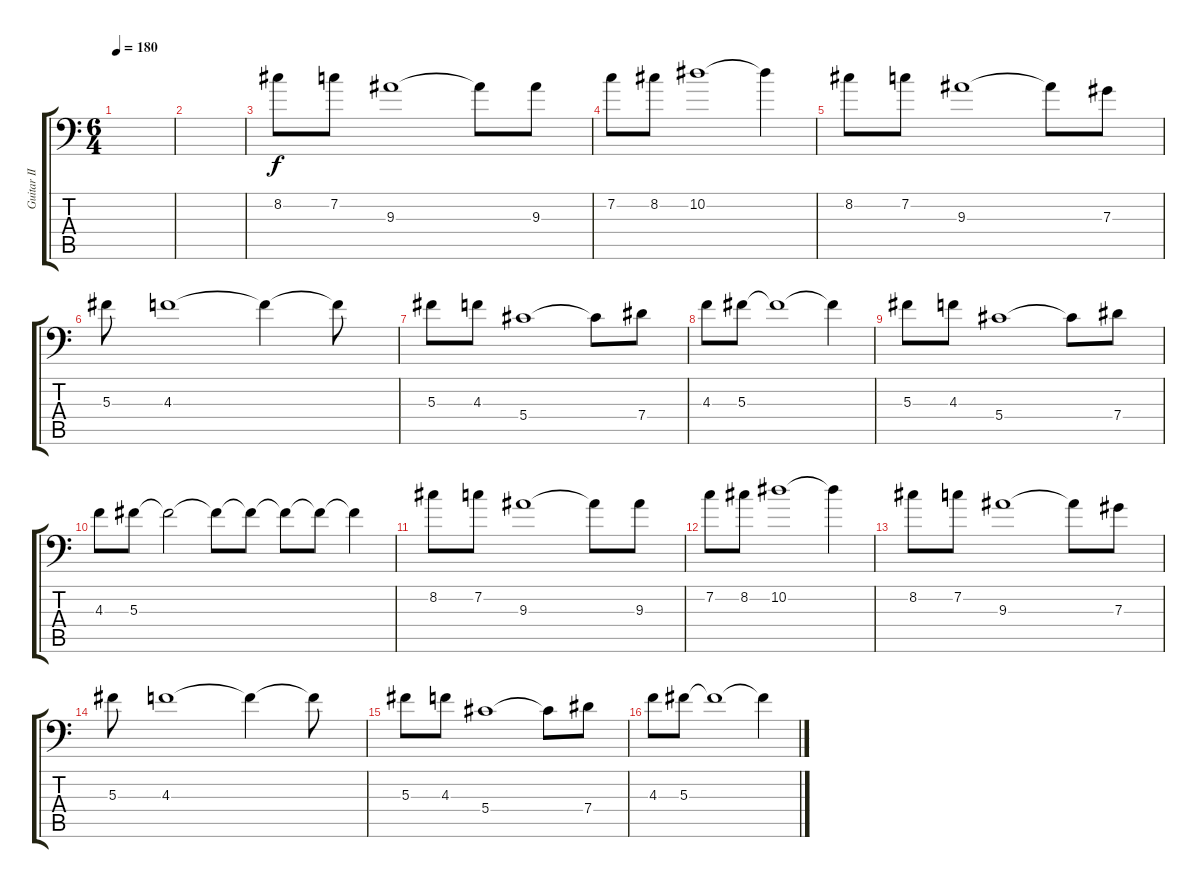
\track ("Guitar II" "Guitar II") {instrument distortionguitar}
\staff {score tabs}
\tuning (Bb3 F3 Db3 Ab2 Eb2 Bb1) {hide}
\ts (6 4)
\tempo 180
\clef f4
\ks c
|
|
8.2.8 7.2.8 9.3.1 9.3{t}.8 9.3.8 |
7.2.8 8.2.8 10.2.1 10.2{t}.4 |
8.2.8 7.2.8 9.3.1 9.3{t}.8 7.3.8 |
5.3.8 4.3.1 4.3{t}.4 4.3{t}.8 |
5.3.8 4.3.8 5.4.1 5.4{t}.8 7.4.8 |
4.3.8 5.3.8 5.3{t}.1 5.3{t}.4 |
5.3.8 4.3.8 5.4.1 5.4{t}.8 7.4.8 |
4.3.8 5.3.8 5.3{t}.2 5.3{t}.8 5.3{t}.8 5.3{t}.8 5.3{t}.8 5.3{t}.4 |
8.2.8 7.2.8 9.3.1 9.3{t}.8 9.3.8 |
7.2.8 8.2.8 10.2.1 10.2{t}.4 |
8.2.8 7.2.8 9.3.1 9.3{t}.8 7.3.8 |
5.3.8 4.3.1 4.3{t}.4 4.3{t}.8 |
5.3.8 4.3.8 5.4.1 5.4{t}.8 7.4.8 |
4.3.8 5.3.8 5.3{t}.1 5.3{t}.4
